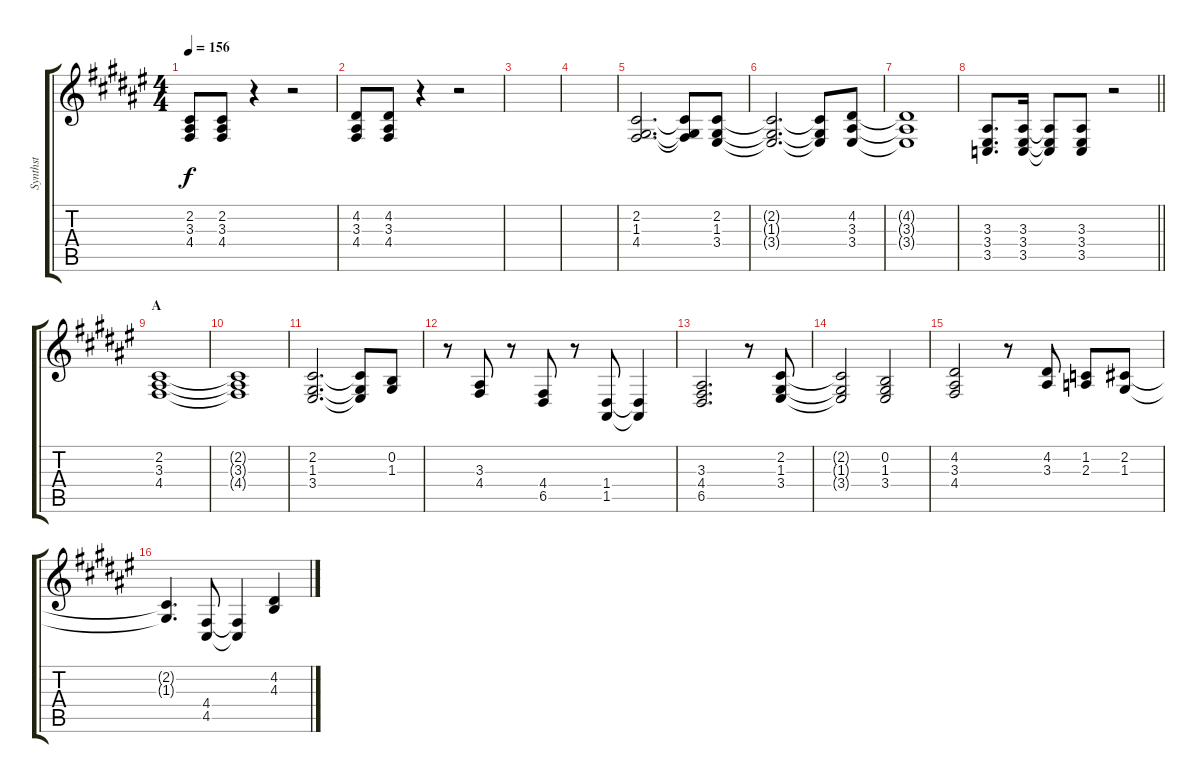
\track ("Synthst" "Synthst") {instrument stringensemble1}
\staff {score tabs}
\tuning (E4 B3 G3 D3 A2 E2) {hide}
\ts (4 4)
\tempo 156
\clef g2
\ks f#
(2.2 3.3 4.4).8{dy f} (2.2 3.3 4.4).8 r.4 r.2 |
(4.2 3.3 4.4).8 (4.2 3.3 4.4).8 r.4 r.2 |
|
|
(2.2 1.3 4.4).2{d} (2.2{t} 1.3{t} 4.4{t}).8 (2.2 1.3 3.4).8 |
(2.2{t} 1.3{t} 3.4{t}).2{d} (2.2{t} 1.3{t} 3.4{t}).8 (4.2 3.3 3.4).8 |
(4.2{t} 3.3{t} 3.4{t}).1 |
\barLineRight lightlight
(3.3 3.4 3.5).8{d} (3.3 3.4 3.5).16 (3.3{t} 3.4{t} 3.5{t}).8 (3.3 3.4 3.5).8 r.2 |
\section ("" "A")
(2.2 3.3 4.4).1 |
(2.2{t} 3.3{t} 4.4{t}).1 |
(2.2 1.3 3.4).2{d} (2.2{t} 1.3{t} 3.4{t}).8 (0.2 1.3).8 |
r.8 (3.3 4.4).8 r.8 (4.4 6.5).8 r.8 (1.4 1.5).8 (1.4{t} 1.5{t}).4 |
(3.3 4.4 6.5).2{d} r.8 (2.2 1.3 3.4).8 |
(2.2{t} 1.3{t} 3.4{t}).2 (0.2 1.3 3.4).2 |
(4.2 3.3 4.4).2 r.8 (4.2 3.3).8 (1.2 2.3).8 (2.2 1.3).8 |
(2.2{t} 1.3{t}).4{d} (4.4 4.5).8 (4.4{t} 4.5{t}).4 (4.2 4.3).4
